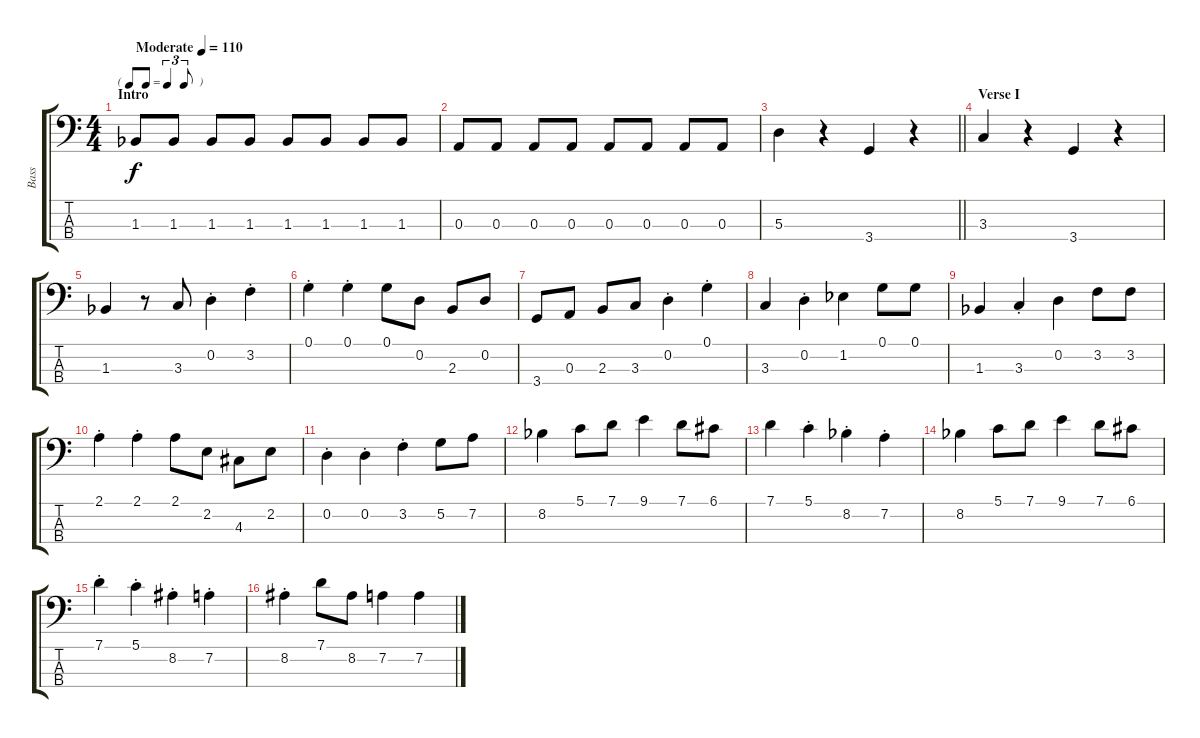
\track ("Bass" "Bass") {instrument electricbassfinger}
\staff {score tabs}
\tuning (G2 D2 A1 E1) {hide}
\ts (4 4)
\tf triplet8th
\section ("" "Intro")
\tempo (110 "Moderate")
\clef f4
\ks c
1.3{acc b}.8{dy f instrument electricbassfinger} 1.3{acc b}.8 1.3{acc b}.8 1.3{acc b}.8 1.3{acc b}.8 1.3{acc b}.8 1.3{acc b}.8 1.3{acc b}.8 |
0.3.8 0.3.8 0.3.8 0.3.8 0.3.8 0.3.8 0.3.8 0.3.8 |
\barLineRight lightlight
5.3.4 r.4 3.4.4 r.4 |
\section ("" "Verse I")
3.3.4 r.4 3.4.4 r.4 |
1.3{acc b}.4 r.8 3.3.8 0.2{st}.4 3.2{st}.4 |
0.1{st}.4 0.1{st}.4 0.1.8 0.2.8 2.3.8 0.2.8 |
3.4.8 0.3.8 2.3.8 3.3.8 0.2{st}.4 0.1{st}.4 |
3.3.4 0.2{st}.4 1.2{acc b}.4 0.1.8 0.1.8 |
1.3{acc b}.4 3.3{st}.4 0.2.4 3.2.8 3.2.8 |
2.1{st}.4 2.1{st}.4 2.1.8 2.2.8 4.3.8 2.2.8 |
0.2{st}.4 0.2{st}.4 3.2{st}.4 5.2.8 7.2.8 |
8.2{acc b}.4 5.1.8 7.1.8 9.1.4 7.1.8 6.1.8 |
7.1.4 5.1{st}.4 8.2{st acc b}.4 7.2{st}.4 |
8.2{acc b}.4 5.1.8 7.1.8 9.1.4 7.1.8 6.1.8 |
7.1{st}.4 5.1{st}.4 8.2{st}.4 7.2{st}.4 |
8.2{st}.4 7.1.8 8.2.8 7.2.4 7.2.4
